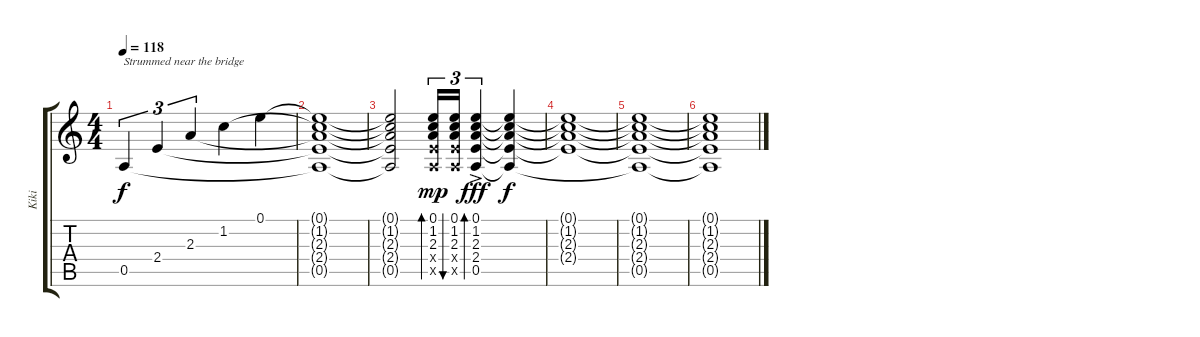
\track ("Kiki" "Kiki") {instrument acousticguitarnylon}
\staff {score tabs}
\tuning (E4 B3 G3 D3 A2 E2) {hide}
\ts (4 4)
\tempo 118
\clef g2
\ks c
0.5.4{tu (3 2) txt "Strummed near the bridge" dy f} 2.4.4{tu (3 2)} 2.3.4{tu (3 2)} 1.2.4 0.1.4 |
(0.1{t} 1.2{t} 2.3{t} 2.4{t} 0.5{t}).1 |
(0.1{t} 1.2{t} 2.3{t} 2.4{t} 0.5{t}).2 (0.1 1.2 2.3 2.4{x} 0.5{x}).16{tu (3 2) bd 60 dy mp} (0.1 1.2 2.3 2.4{x} 0.5{x}).16{tu (3 2) bu 60} (0.1{ac} 1.2{ac} 2.3{ac} 2.4{ac} 0.5{ac}).4{tu (3 2) bd 60 dy fff} (0.1{t} 1.2{t} 2.3{t} 2.4{t} 0.5{t}).4{dy f} |
(0.1{t} 1.2{t} 2.3{t} 2.4{t}).1 |
(0.1{t} 1.2{t} 2.3{t} 2.4{t} 0.5{t}).1 |
(0.1{t} 1.2{t} 2.3{t} 2.4{t} 0.5{t}).1
